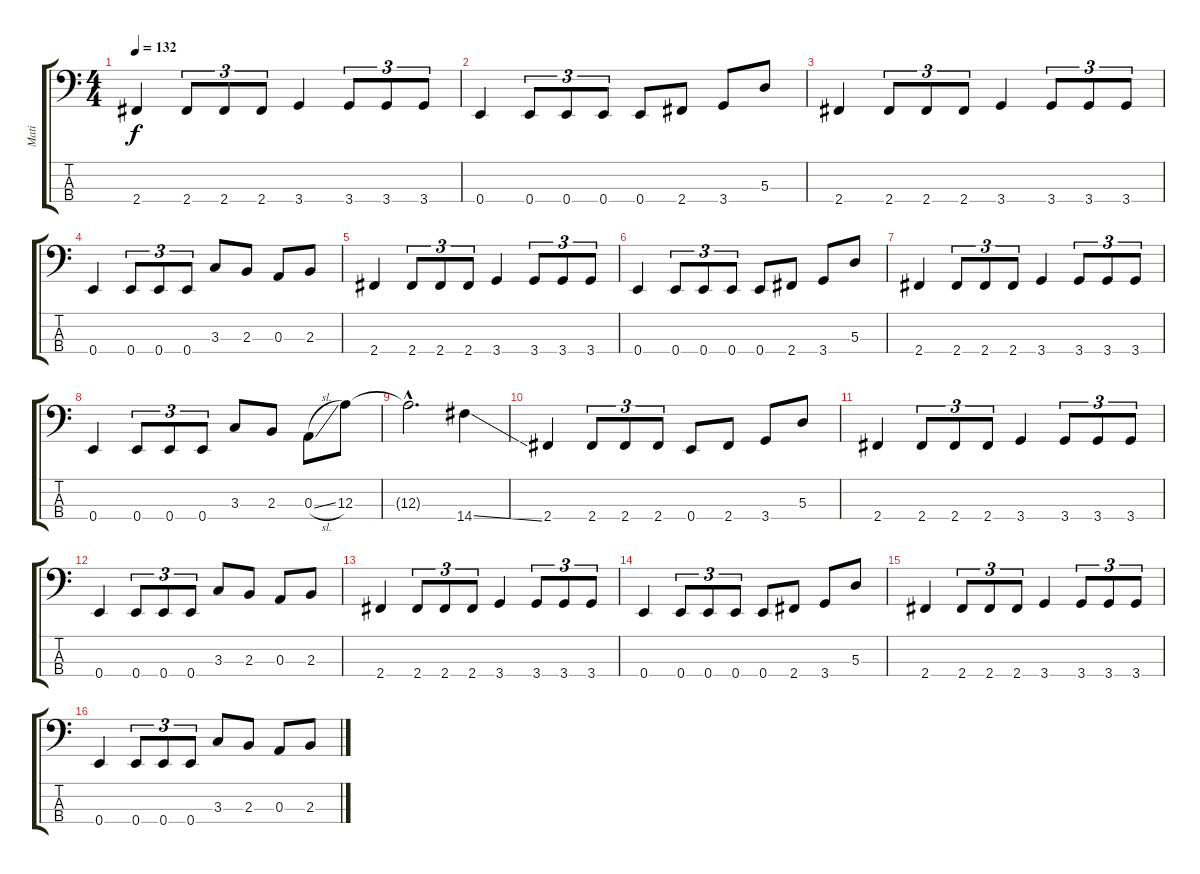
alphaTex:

\track ("Mati" "Mati") {instrument electricbassfinger}
\staff {score tabs}
\tuning (G2 D2 A1 E1) {hide}
\ts (4 4)
\tempo 132
\clef f4
\ks c
2.4.4{dy f} 2.4.8{tu (3 2)} 2.4.8{tu (3 2)} 2.4.8{tu (3 2)} 3.4.4 3.4.8{tu (3 2)} 3.4.8{tu (3 2)} 3.4.8{tu (3 2)} |
0.4.4 0.4.8{tu (3 2)} 0.4.8{tu (3 2)} 0.4.8{tu (3 2)} 0.4.8 2.4.8 3.4.8 5.3.8 |
2.4.4 2.4.8{tu (3 2)} 2.4.8{tu (3 2)} 2.4.8{tu (3 2)} 3.4.4 3.4.8{tu (3 2)} 3.4.8{tu (3 2)} 3.4.8{tu (3 2)} |
0.4.4 0.4.8{tu (3 2)} 0.4.8{tu (3 2)} 0.4.8{tu (3 2)} 3.3.8 2.3.8 0.3.8 2.3.8 |
2.4.4 2.4.8{tu (3 2)} 2.4.8{tu (3 2)} 2.4.8{tu (3 2)} 3.4.4 3.4.8{tu (3 2)} 3.4.8{tu (3 2)} 3.4.8{tu (3 2)} |
0.4.4 0.4.8{tu (3 2)} 0.4.8{tu (3 2)} 0.4.8{tu (3 2)} 0.4.8 2.4.8 3.4.8 5.3.8 |
2.4.4 2.4.8{tu (3 2)} 2.4.8{tu (3 2)} 2.4.8{tu (3 2)} 3.4.4 3.4.8{tu (3 2)} 3.4.8{tu (3 2)} 3.4.8{tu (3 2)} |
0.4.4 0.4.8{tu (3 2)} 0.4.8{tu (3 2)} 0.4.8{tu (3 2)} 3.3.8 2.3.8 0.3{sl}.8 12.3.8 |
12.3{hac t}.2{d} 14.4{ss}.4 |
2.4.4 2.4.8{tu (3 2)} 2.4.8{tu (3 2)} 2.4.8{tu (3 2)} 0.4.8 2.4.8 3.4.8 5.3.8 |
2.4.4 2.4.8{tu (3 2)} 2.4.8{tu (3 2)} 2.4.8{tu (3 2)} 3.4.4 3.4.8{tu (3 2)} 3.4.8{tu (3 2)} 3.4.8{tu (3 2)} |
0.4.4 0.4.8{tu (3 2)} 0.4.8{tu (3 2)} 0.4.8{tu (3 2)} 3.3.8 2.3.8 0.3.8 2.3.8 |
2.4.4 2.4.8{tu (3 2)} 2.4.8{tu (3 2)} 2.4.8{tu (3 2)} 3.4.4 3.4.8{tu (3 2)} 3.4.8{tu (3 2)} 3.4.8{tu (3 2)} |
0.4.4 0.4.8{tu (3 2)} 0.4.8{tu (3 2)} 0.4.8{tu (3 2)} 0.4.8 2.4.8 3.4.8 5.3.8 |
2.4.4 2.4.8{tu (3 2)} 2.4.8{tu (3 2)} 2.4.8{tu (3 2)} 3.4.4 3.4.8{tu (3 2)} 3.4.8{tu (3 2)} 3.4.8{tu (3 2)} |
0.4.4 0.4.8{tu (3 2)} 0.4.8{tu (3 2)} 0.4.8{tu (3 2)} 3.3.8 2.3.8 0.3.8 2.3.8
